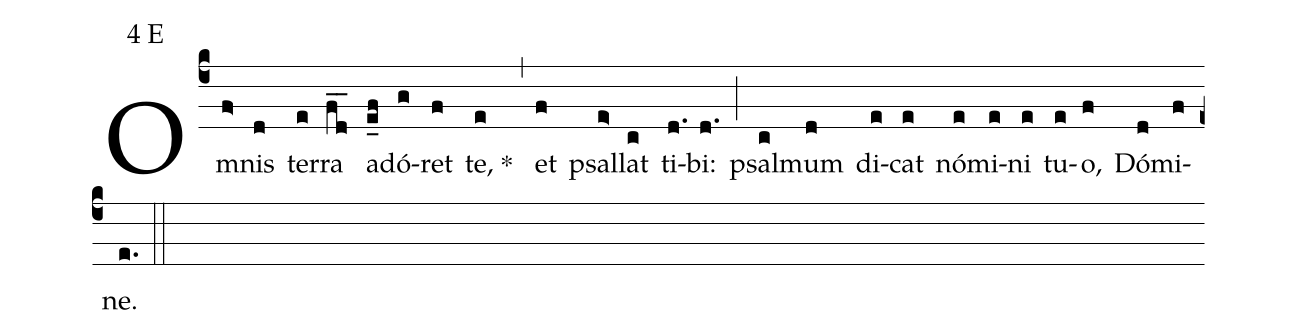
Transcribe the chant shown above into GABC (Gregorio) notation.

mode:4 E;
%%
(c4) Om(f>)nis(d) ter(e)ra(fd__) a(e_f)dó(g)ret(f) te,(e) *()(,)  et(f) psal(e>)lat(c) ti(d.)bi:(d.) (;)  psal(c)mum(d) di(e)cat(e) nó(e)mi(e)ni(e) tu(e)o,(f) Dó(d)mi(f)ne.(e.) (::)
